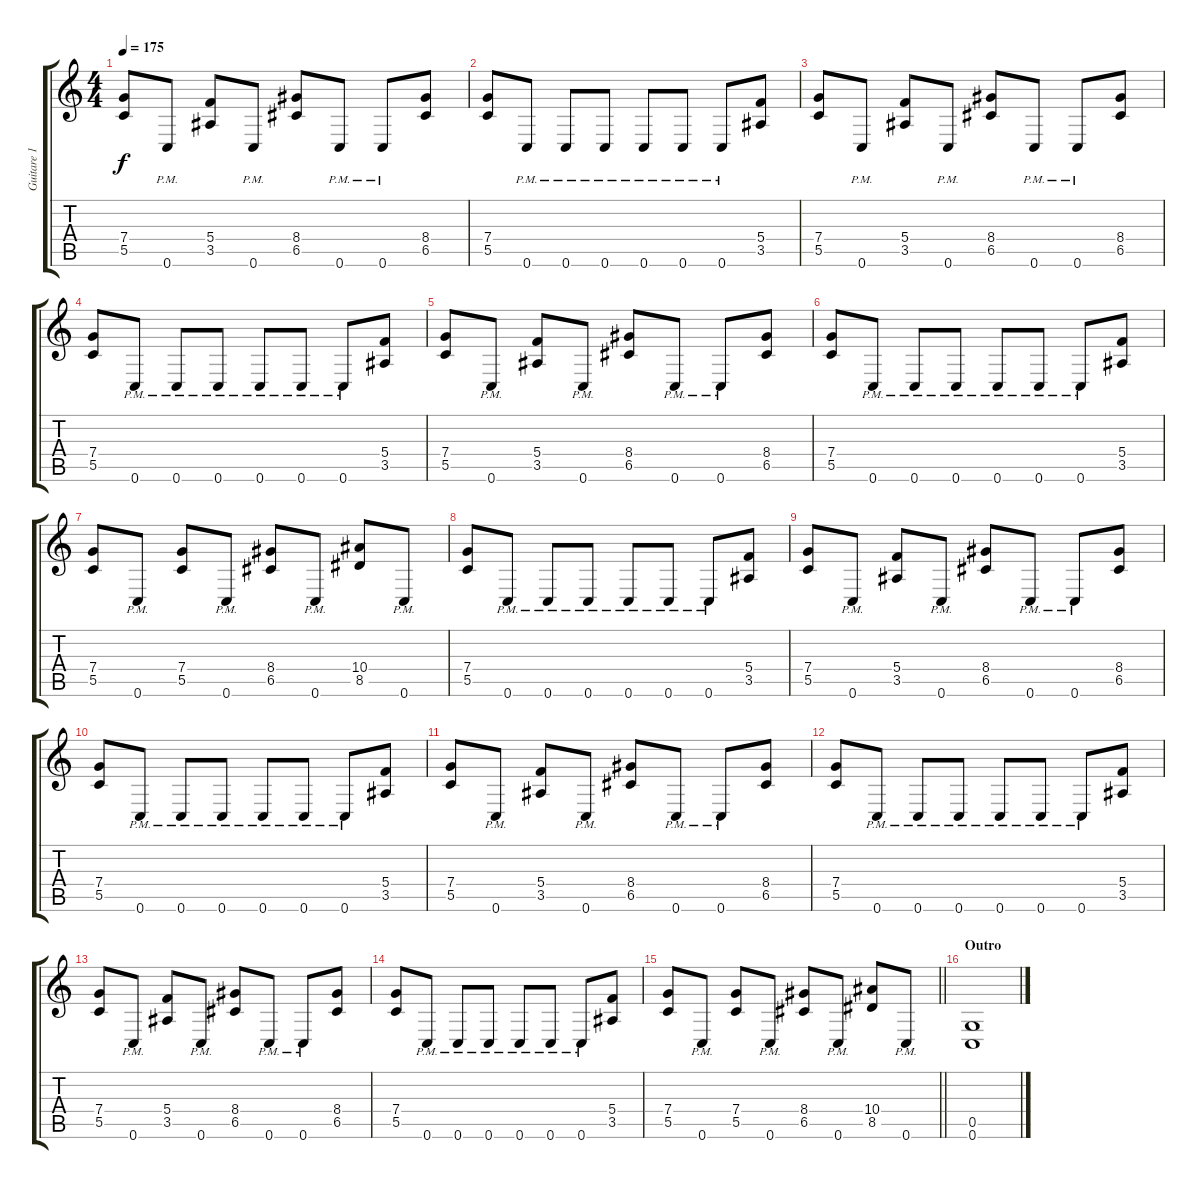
\track ("Guitare 1" "Guitare 1") {instrument distortionguitar}
\staff {score tabs}
\tuning (D4 A3 F3 C3 G2 C2) {hide}
\ts (4 4)
\tempo 175
\clef g2
\ks c
(7.4 5.5).8{dy f} 0.6{pm}.8 (5.4 3.5).8 0.6{pm}.8 (8.4 6.5).8 0.6{pm}.8 0.6{pm}.8 (8.4 6.5).8 |
(7.4 5.5).8 0.6{pm}.8 0.6{pm}.8 0.6{pm}.8 0.6{pm}.8 0.6{pm}.8 0.6{pm}.8 (5.4 3.5).8 |
(7.4 5.5).8 0.6{pm}.8 (5.4 3.5).8 0.6{pm}.8 (8.4 6.5).8 0.6{pm}.8 0.6{pm}.8 (8.4 6.5).8 |
(7.4 5.5).8 0.6{pm}.8 0.6{pm}.8 0.6{pm}.8 0.6{pm}.8 0.6{pm}.8 0.6{pm}.8 (5.4 3.5).8 |
(7.4 5.5).8 0.6{pm}.8 (5.4 3.5).8 0.6{pm}.8 (8.4 6.5).8 0.6{pm}.8 0.6{pm}.8 (8.4 6.5).8 |
(7.4 5.5).8 0.6{pm}.8 0.6{pm}.8 0.6{pm}.8 0.6{pm}.8 0.6{pm}.8 0.6{pm}.8 (5.4 3.5).8 |
(7.4 5.5).8 0.6{pm}.8 (7.4 5.5).8 0.6{pm}.8 (8.4 6.5).8 0.6{pm}.8 (10.4 8.5).8 0.6{pm}.8 |
(7.4 5.5).8 0.6{pm}.8 0.6{pm}.8 0.6{pm}.8 0.6{pm}.8 0.6{pm}.8 0.6{pm}.8 (5.4 3.5).8 |
(7.4 5.5).8 0.6{pm}.8 (5.4 3.5).8 0.6{pm}.8 (8.4 6.5).8 0.6{pm}.8 0.6{pm}.8 (8.4 6.5).8 |
(7.4 5.5).8 0.6{pm}.8 0.6{pm}.8 0.6{pm}.8 0.6{pm}.8 0.6{pm}.8 0.6{pm}.8 (5.4 3.5).8 |
(7.4 5.5).8 0.6{pm}.8 (5.4 3.5).8 0.6{pm}.8 (8.4 6.5).8 0.6{pm}.8 0.6{pm}.8 (8.4 6.5).8 |
(7.4 5.5).8 0.6{pm}.8 0.6{pm}.8 0.6{pm}.8 0.6{pm}.8 0.6{pm}.8 0.6{pm}.8 (5.4 3.5).8 |
(7.4 5.5).8 0.6{pm}.8 (5.4 3.5).8 0.6{pm}.8 (8.4 6.5).8 0.6{pm}.8 0.6{pm}.8 (8.4 6.5).8 |
(7.4 5.5).8 0.6{pm}.8 0.6{pm}.8 0.6{pm}.8 0.6{pm}.8 0.6{pm}.8 0.6{pm}.8 (5.4 3.5).8 |
\barLineRight lightlight
(7.4 5.5).8 0.6{pm}.8 (7.4 5.5).8 0.6{pm}.8 (8.4 6.5).8 0.6{pm}.8 (10.4 8.5).8 0.6{pm}.8 |
\section ("" "Outro")
(0.5 0.6).1
